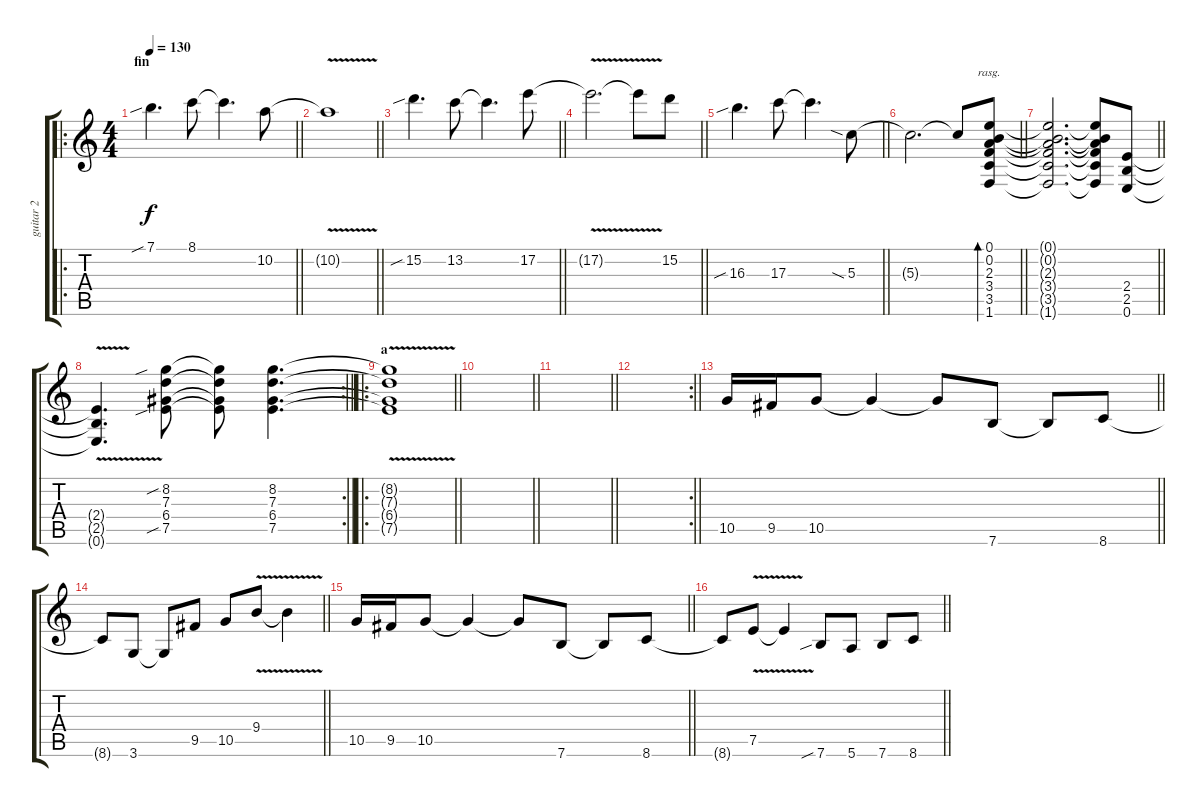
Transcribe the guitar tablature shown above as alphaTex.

\track ("guitar 2" "guitar 2") {instrument distortionguitar}
\staff {score tabs}
\tuning (E4 B3 G3 D3 A2 E2) {hide}
\ro
\ts (4 4)
\section ("" "fin")
\tempo 130
\clef g2
\barLineRight lightlight
\ks c
7.1{sib}.4{d dy f volume 7 instrument distortionguitar} 8.1.8 8.1{t}.4{d} 10.2.8 |
\barLineRight lightlight
10.2{v t}.1 |
\barLineRight lightlight
15.2{sib}.4{d} 13.2.8 13.2{t}.4{d} 17.2.8 |
\barLineRight lightlight
17.2{v t}.2{d} 17.2{t}.8 15.2.8 |
\barLineRight lightlight
16.3{sib}.4{d} 17.3.8 17.3{t}.4{d} 5.3{sia}.8 |
\barLineRight lightlight
5.3{t}.2{d} 5.3{t}.8 (0.1 0.2 2.3 3.4 3.5 1.6).8{bd 480 rasg ii} |
\barLineRight lightlight
(0.1{t} 0.2{t} 2.3{t} 3.4{t} 3.5{t} 1.6{t}).2{d} (0.1{t} 0.2{t} 2.3{t} 3.4{t} 3.5{t} 1.6{t}).8 (2.4 2.5 0.6).8 |
\rc 2
\barLineRight lightlight
(2.4{v t} 2.5{t} 0.6{t}).4{d} (8.2{sib} 7.3 6.4 7.5{sib}).8 (8.2{t} 7.3{t} 6.4{t} 7.5{t}).8 (8.2 7.3 6.4 7.5).4{d} |
\ro
\section ("" "a")
\barLineRight lightlight
(8.2{t} 7.3{t} 6.4{t} 7.5{v t}).1 |
\barLineRight lightlight
|
\barLineRight lightlight
|
\rc 2
\barLineRight lightlight
|
\barLineRight lightlight
10.5.16 9.5.16 10.5.8 10.5{t}.4 10.5{t}.8 7.6.8 7.6{t}.8 8.6.8 |
\barLineRight lightlight
8.6{t}.8 3.6.8 3.6{t}.8 9.5.8 10.5.8 9.4{v}.8 9.4{t}.4 |
\barLineRight lightlight
10.5.16 9.5.16 10.5.8 10.5{t}.4 10.5{t}.8 7.6.8 7.6{t}.8 8.6.8 |
\barLineRight lightlight
8.6{t}.8 7.5{v}.8 7.5{t}.4 7.6{sib}.8 5.6.8 7.6.8 8.6.8
